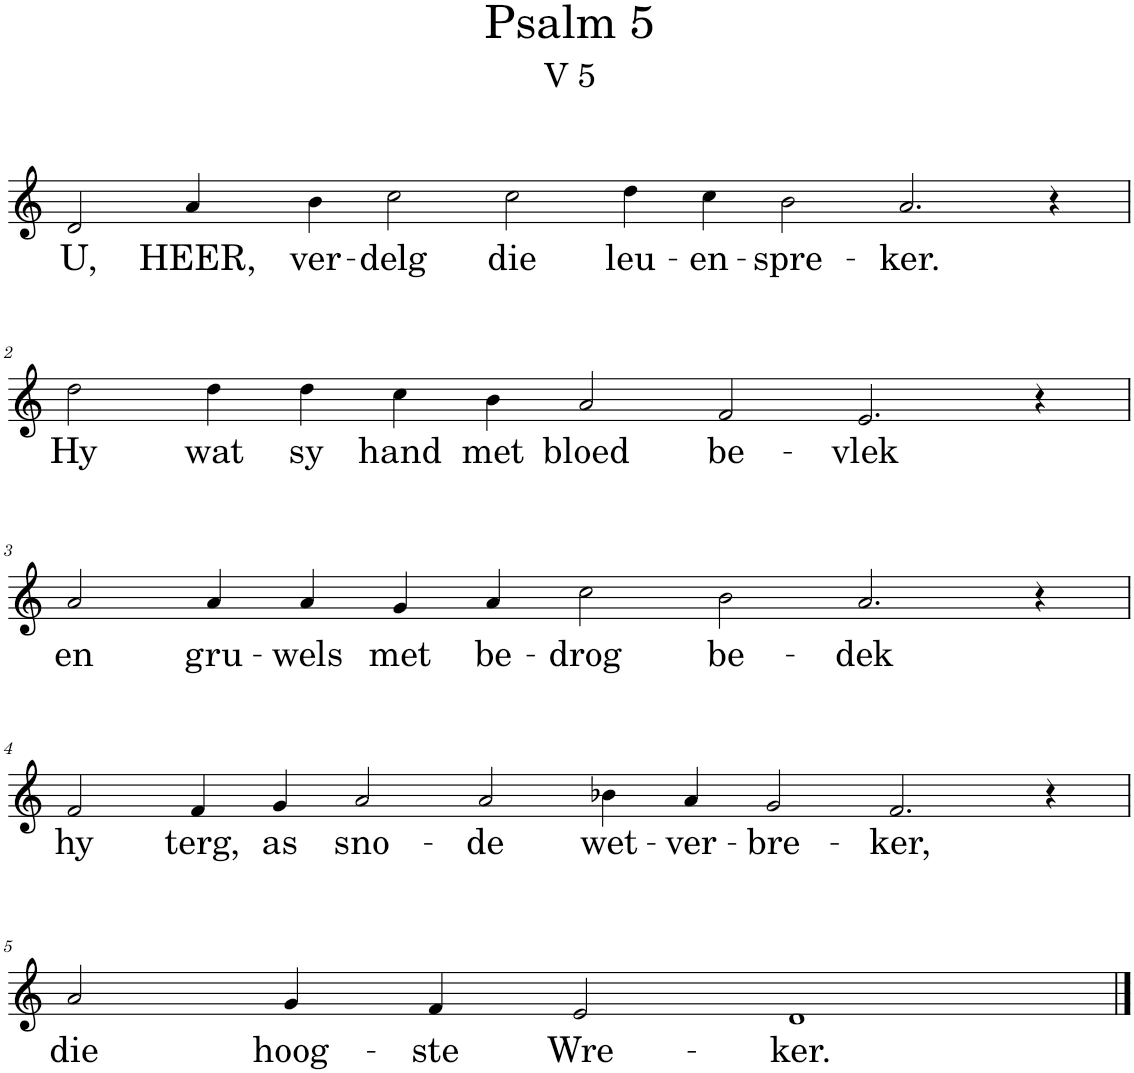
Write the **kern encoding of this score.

**kern	**text
*part1	*part1
*staff1	*staff1
*I"Pipe Organ	*
*I'Org.	*
*clefG2	*
*k[]	*
*M16/4	*
=1	=1
!	!LO:LY:b
2d/	U,
!	!LO:LY:b
4a/	HEER,
!	!LO:LY:b
4b\	ver-
!	!LO:LY:b
2cc\	-delg
!	!LO:LY:b
2cc\	die
!	!LO:LY:b
4dd\	leu-
!	!LO:LY:b
4cc\	-en-
!	!LO:LY:b
2b\	-spre-
!	!LO:LY:b
2.a/	-ker.
4r	.
!!LO:LB:g=z
=2	=2
*M14/4	*
!	!LO:LY:b
2dd\	Hy
!	!LO:LY:b
4dd\	wat
!	!LO:LY:b
4dd\	sy
!	!LO:LY:b
4cc\	hand
!	!LO:LY:b
4b\	met
!	!LO:LY:b
2a/	bloed
!	!LO:LY:b
2f/	be-
!	!LO:LY:b
2.e/	-vlek
4r	.
!!LO:LB:g=z
=3	=3
!	!LO:LY:b
2a/	en
!	!LO:LY:b
4a/	gru-
!	!LO:LY:b
4a/	-wels
!	!LO:LY:b
4g/	met
!	!LO:LY:b
4a/	be-
!	!LO:LY:b
2cc\	-drog
!	!LO:LY:b
2b\	be-
!	!LO:LY:b
2.a/	-dek
4r	.
!!LO:LB:g=z
=4	=4
*M16/4	*
!	!LO:LY:b
2f/	hy
!	!LO:LY:b
4f/	terg,
!	!LO:LY:b
4g/	as
!	!LO:LY:b
2a/	sno-
!	!LO:LY:b
2a/	-de
!	!LO:LY:b
4b-X\	wet-
!	!LO:LY:b
4a/	-ver-
!	!LO:LY:b
2g/	-bre-
!	!LO:LY:b
2.f/	-ker,
4r	.
!!LO:LB:g=z
=5	=5
*M10/4	*
!	!LO:LY:b
2a/	die
!	!LO:LY:b
4g/	hoog-
!	!LO:LY:b
4f/	-ste
!	!LO:LY:b
2e/	Wre-
!	!LO:LY:b
1d	-ker.
==	==
*-	*-
